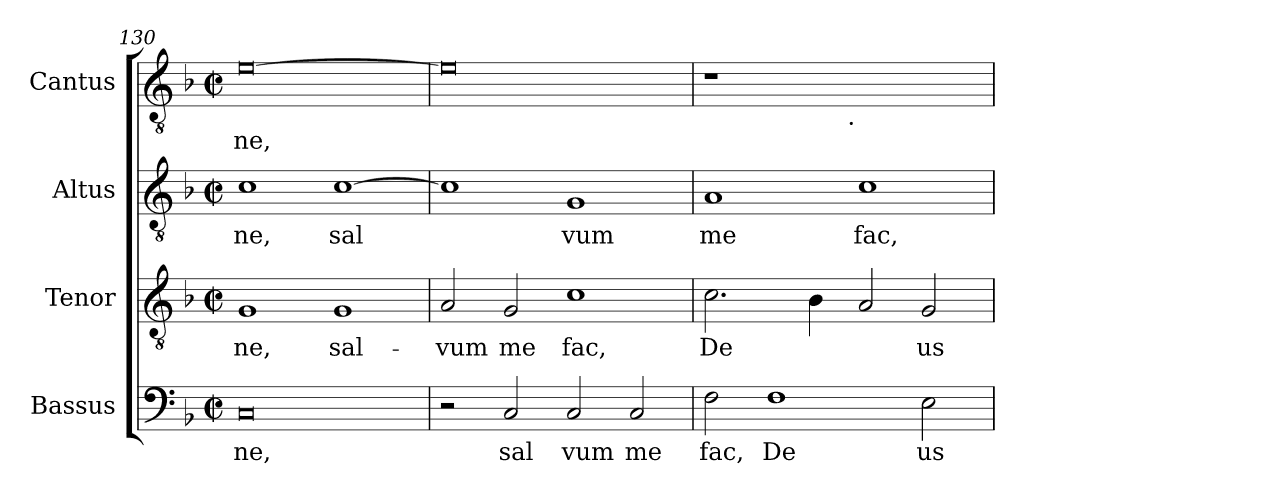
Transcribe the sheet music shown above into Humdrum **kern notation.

**kern	**text	**kern	**text	**kern	**text	**kern	**text
*part4	*part4	*part3	*part3	*part2	*part2	*part1	*part1
*staff4	*staff4	*staff3	*staff3	*staff2	*staff2	*staff1	*staff1
*I"Bassus	*	*I"Tenor	*	*I"Altus	*	*I"Cantus	*
*clefF4	*	*clefGv2	*	*clefGv2	*	*clefGv2	*
*k[b-]	*	*k[b-]	*	*k[b-]	*	*k[b-]	*
*F:	*	*F:	*	*F:	*	*F:	*
*M2/2	*	*M2/2	*	*M2/2	*	*M2/2	*
*met(c|)	*	*met(c|)	*	*met(c|)	*	*met(c|)	*
=130	=130	=130	=130	=130	=130	=130	=130
!	!LO:LY:b:cj	!	!LO:LY:b:cj	!	!LO:LY:b:cj	!	!LO:LY:b:cj
0C	ne,	1G	-ne,	1c	-ne,	[>0e	ne,
!	!	!	!LO:LY:b:cj	!	!LO:LY:b:cj	!	!
.	.	1G	sal-	[>1c	sal-	.	.
=131	=131	=131	=131	=131	=131	=131	=131
!	!	!	!LO:LY:b:cj	!	!LO:LY:b:cj	!	!LO:LY:b:cj
2r	.	2A/	-vum	1c]	--	0e]	.
!	!LO:LY:b:cj	!	!LO:LY:b:cj	!	!	!	!
2C/	sal	2G/	me	.	.	.	.
!	!LO:LY:b:cj	!	!LO:LY:b:cj	!	!LO:LY:b:cj	!	!
2C/	vum	1c	fac,	1G	-vum	.	.
!	!LO:LY:b:cj	!	!	!	!	!	!
2C/	me	.	.	.	.	.	.
=132	=132	=132	=132	=132	=132	=132	=132
!	!LO:LY:b:cj	!	!LO:LY:b:cj	!	!LO:LY:b:cj	!	!
*	*	*	*	*	*	*^	*
2F\	fac,	2.c\	De-	1A	me	1r	2ryy	.
!	!LO:LY:b:cj	!	!	!	!	!	!	!
1F	De	.	.	.	.	.	4...ryy	.
!	!	!	!LO:LY:b:cj	!	!	!	!	!
.	.	4B-\	--	.	.	.	.	.
!	!	!	!	!	!	!	!LO:TX:b:t=.	!
.	.	.	.	.	.	.	1ryy	.
!	!	!	!LO:LY:b:cj	!	!LO:LY:b:cj	!	!	!
.	.	2A/	--	1c	fac,	1ryy	.	.
!	!LO:LY:b:cj	!	!LO:LY:b:cj	!	!	!	!	!
2E\	us	2G/	-us	.	.	.	.	.
.	.	.	.	.	.	.	32ryy	.
*	*	*	*	*	*	*v	*v	*
=	=	=	=	=	=	=	=
*-	*-	*-	*-	*-	*-	*-	*-
